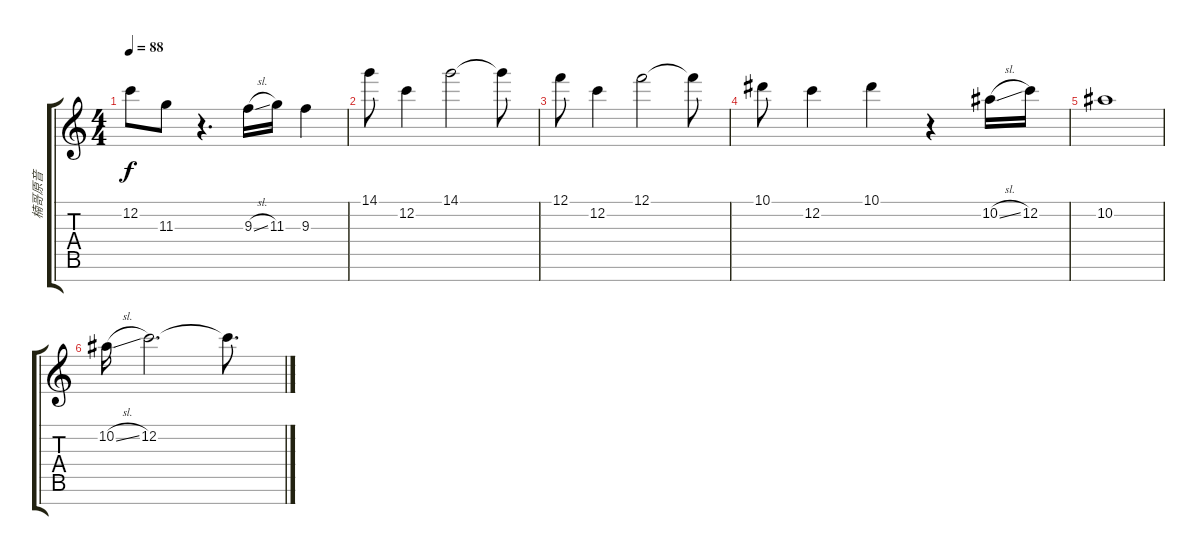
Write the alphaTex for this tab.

\track ("楠哥原音" "楠哥原音") {instrument acousticguitarsteel}
\staff {score tabs}
\tuning (F4 C4 Ab3 Eb3 Bb2 F2 C2) {hide}
\ts (4 4)
\tempo 88
\clef g2
\ks c
12.2.8{dy f} 11.3.8 r.4{d} 9.3{sl}.16 11.3.16 9.3.4 |
14.1.8 12.2.4 14.1.2 14.1{t}.8 |
12.1.8 12.2.4 12.1.2 12.1{t}.8 |
10.1.8 12.2.4 10.1.4 r.4 10.2{sl}.16 12.2.16 |
10.2.1 |
10.2{sl}.16 12.2.2{d} 12.2{t}.8{d}
